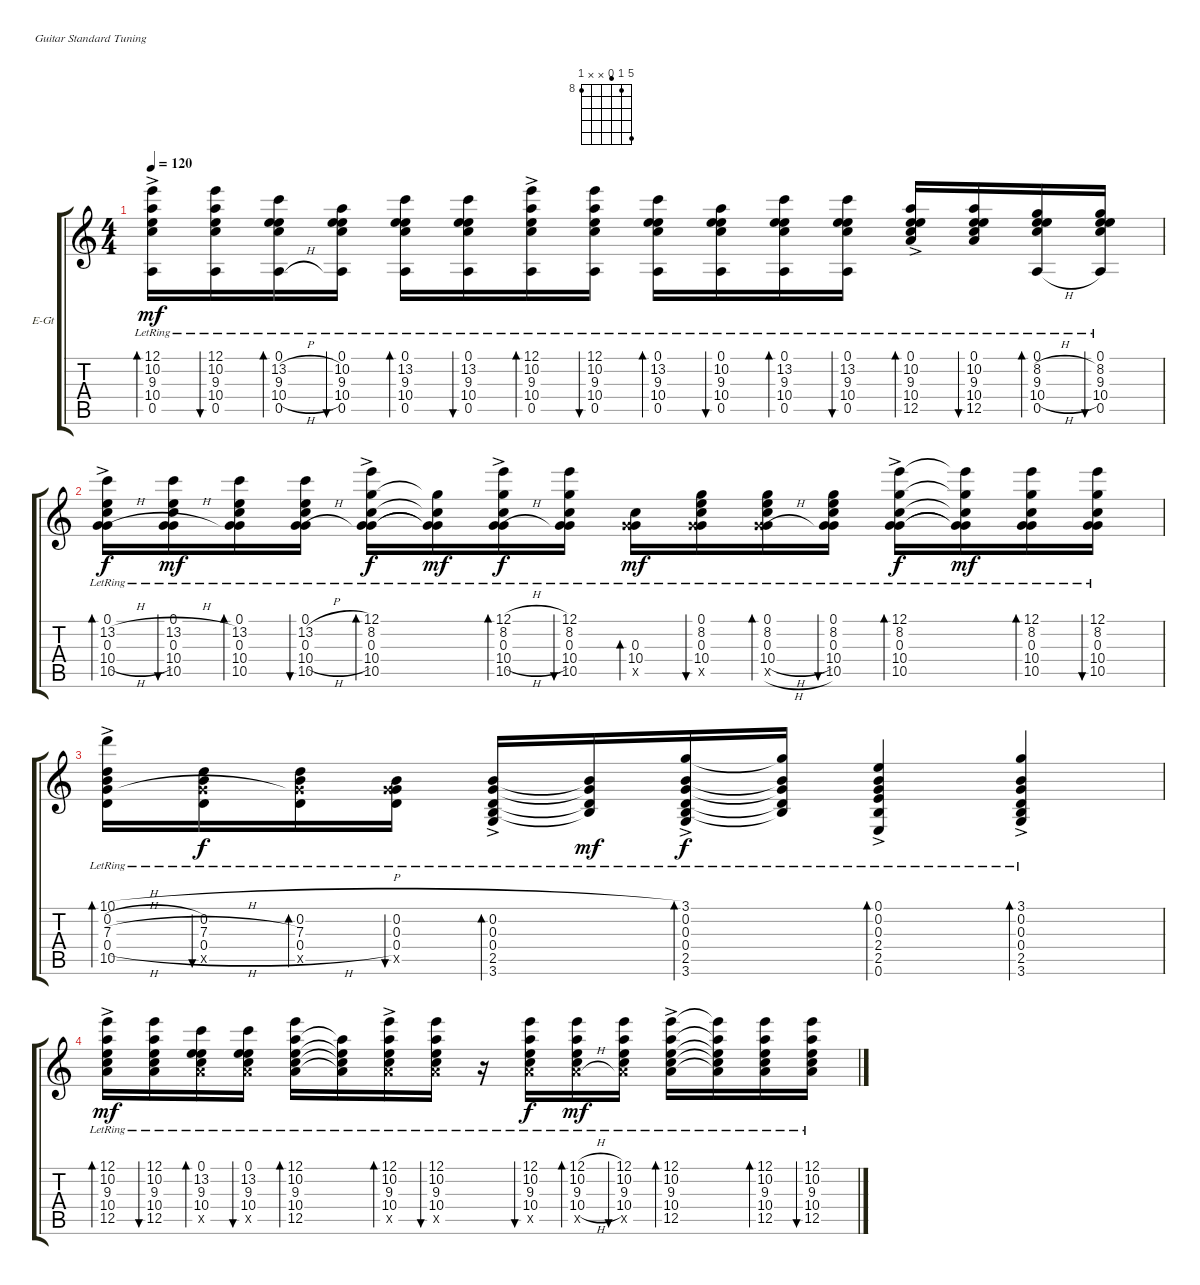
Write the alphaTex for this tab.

\bracketExtendMode groupsimilarinstruments
\firstSystemTrackNameOrientation horizontal
\otherSystemsTrackNameOrientation horizontal
\track ("Guitar 2" "E-Gt") {instrument electricguitarclean}
\staff {score tabs}
\tuning (E4 B3 G3 D3 A2 E2)
\chord ("" 12 10 9 10 8 x) {firstfret 9}
\chord ("" 8 13 9 10 8 x) {firstfret 9}
\chord ("" 12 8 7 x x 8) {firstfret 8}
\ts (4 4)
\tempo 120
\clef g2
\ks c
(12.1{ac lr} 10.2{ac lr} 9.3{ac lr} 10.4{ac lr} 0.5{ac lr}).16{bd 60 dy mf} (12.1{lr} 10.2{lr} 9.3{lr} 10.4{lr} 0.5{lr}).16{bu 60} (0.1{h lr} 13.2{h lr} 9.3{h lr} 10.4{h lr} 0.5{h lr}).16{bd 60} (0.1{lr} 10.2{lr} 9.3{lr} 10.4{lr} 0.5{lr}).16{bu 60} (0.1{lr} 13.2{lr} 9.3{lr} 10.4{lr} 0.5{lr}).16{bd 60} (0.1{lr} 13.2{lr} 9.3{lr} 10.4{lr} 0.5{lr}).16{bu 60} (12.1{ac lr} 10.2{ac lr} 9.3{ac lr} 10.4{ac lr} 0.5{ac lr}).16{bd 60} (12.1{lr} 10.2{lr} 9.3{lr} 10.4{lr} 0.5{lr}).16{bu 60} (0.1{lr} 13.2{lr} 9.3{lr} 10.4{lr} 0.5{lr}).16{bd 60} (0.1{lr} 10.2{lr} 9.3{lr} 10.4{lr} 0.5{lr}).16{bu 60} (0.1{lr} 13.2{lr} 9.3{lr} 10.4{lr} 0.5{lr}).16{bd 60 ch ""} (0.1{lr} 13.2{lr} 9.3{lr} 10.4{lr} 0.5{lr}).16{bu 60} (0.1{ac lr} 10.2{ac lr} 9.3{ac lr} 10.4{ac lr} 12.5{ac lr}).16{bd 60} (0.1{lr} 10.2{lr} 9.3{lr} 10.4{lr} 12.5{lr}).16{bu 60} (0.1{h lr} 8.2{h lr} 9.3{h lr} 10.4{h lr} 0.5{h lr}).16{bd 60} (0.1{lr} 8.2{lr} 9.3{lr} 10.4{lr} 0.5{lr}).16{bu 60} |
(0.1{h ac lr} 13.2{h ac lr} 0.3{h ac lr} 10.4{h ac lr} 10.5{h lr}).16{bd 60 ch "" dy f} (0.1{h lr} 13.2{h lr} 0.3{lr} 10.4{lr} 10.5{h lr}).16{bu 60 dy mf} (0.1{lr} 13.2{lr} 0.3{lr} 10.4{lr} 10.5{lr}).16{bd 60} (0.1{h lr} 13.2{h lr} 0.3{h lr} 10.4{h lr} 10.5{h lr}).16{bu 60} (12.1{ac lr} 8.2{ac lr} 0.3{ac lr} 10.4{ac lr} 10.5{lr}).16{bd 60 dy f} (8.2{lr t} 0.3{lr t} 10.4{lr t} 10.5{lr t}).16{dy mf} (12.1{h ac lr} 8.2{h ac lr} 0.3{h ac lr} 10.4{h ac lr} 10.5{h lr}).16{bd 60 dy f} (12.1{lr} 8.2{lr} 0.3{lr} 10.4{lr} 10.5{lr}).16{bu 60} (0.3{lr} 10.4{lr} 10.5{x}).16{bd 60 dy mf} (0.1{lr} 8.2{lr} 0.3{lr} 10.4{lr} 10.5{x}).16{bu 60} (0.1{lr} 8.2{lr} 0.3{lr} 10.4{h lr} 10.5{h x}).16{bd 60} (0.1{lr} 8.2{lr} 0.3{lr} 10.4{lr} 10.5{lr}).16{bu 60} (12.1{ac lr} 8.2{ac lr} 0.3{ac lr} 10.4{ac lr} 10.5{lr}).16{bd 60 dy f} (12.1{lr t} 8.2{lr t} 0.3{lr t} 10.4{lr t} 10.5{lr t}).16{dy mf} (12.1{lr} 8.2{lr} 0.3{lr} 10.4{lr} 10.5{lr}).16{bd 60} (12.1{lr} 8.2{lr} 0.3{lr} 10.4{lr} 10.5{lr}).16{bu 60} |
(10.1{h ac lr} 0.2{h ac lr} 7.3{h ac lr} 0.4{h ac lr} 10.5{h ac lr}).16{bd 60} (0.2{lr} 7.3{h lr} 0.4{h lr} 10.5{h x}).16{bu 60 dy f} (0.2{lr} 7.3{lr} 0.4{h lr} 10.5{x}).16{bd 60} (0.2{lr} 0.3{lr} 0.4{lr} 10.5{x}).16{bu 60} (0.2{ac lr} 0.3{ac lr} 0.4{ac lr} 2.5{ac lr} 3.6{lr}).16{bd 60} (0.2{lr t} 0.3{lr t} 0.4{lr t} 2.5{lr t}).16{dy mf} (3.1{ac lr} 0.2{ac lr} 0.3{ac lr} 0.4{ac lr} 2.5{ac lr} 3.6{lr}).16{bd 60 dy f} (3.1{lr t} 0.2{lr t} 0.3{lr t} 0.4{lr t} 2.5{lr t}).16 (0.1{lr} 0.2{lr} 0.3{ac lr} 2.4{ac lr} 2.5{ac lr} 0.6{lr}).4{bd 60} (3.1{lr} 0.2{lr} 0.3{ac lr} 0.4{ac lr} 2.5{ac lr} 3.6{lr}).4{bd 60} |
(12.1{ac lr} 10.2{ac lr} 9.3{ac lr} 10.4{ac lr} 12.5{ac lr}).16{bd 60 ch "" dy mf} (12.1{lr} 10.2{lr} 9.3{lr} 10.4{lr} 12.5{lr}).16{bu 60} (0.1{lr} 13.2{lr} 9.3{lr} 10.4{lr} 12.5{x}).16{bd 60} (0.1{lr} 13.2{lr} 9.3{lr} 10.4{lr} 12.5{x}).16{bu 60} (12.1{lr} 10.2{lr} 9.3{lr} 10.4{lr} 12.5{lr}).16{bd 60} (10.2{lr t} 9.3{lr t} 10.4{lr t} 12.5{lr t}).16 (12.1{ac lr} 10.2{ac lr} 9.3{ac lr} 10.4{ac lr} 12.5{ac x}).16{bd 60} (12.1{lr} 10.2{lr} 9.3{lr} 10.4{lr} 12.5{x}).16{bu 60} r.16 (12.1{lr} 10.2{lr} 9.3{lr} 10.4{lr} 12.5{x}).16{bu 60 dy f} (12.1{h lr} 10.2{h lr} 9.3{h lr} 10.4{h lr} 12.5{h x}).16{bd 60 ch "" dy mf} (12.1{lr} 10.2{lr} 9.3{lr} 10.4{lr} 12.5{x}).16{bu 60} (12.1{ac lr} 10.2{ac lr} 9.3{ac lr} 10.4{ac lr} 12.5{ac lr}).16{bd 60} (12.1{lr t} 10.2{lr t} 9.3{lr t} 10.4{lr t} 12.5{lr t}).16 (12.1{lr} 10.2{lr} 9.3{lr} 10.4{lr} 12.5{lr}).16{bd 60} (12.1{lr} 10.2{lr} 9.3{lr} 10.4{lr} 12.5{lr}).16{bu 60}
